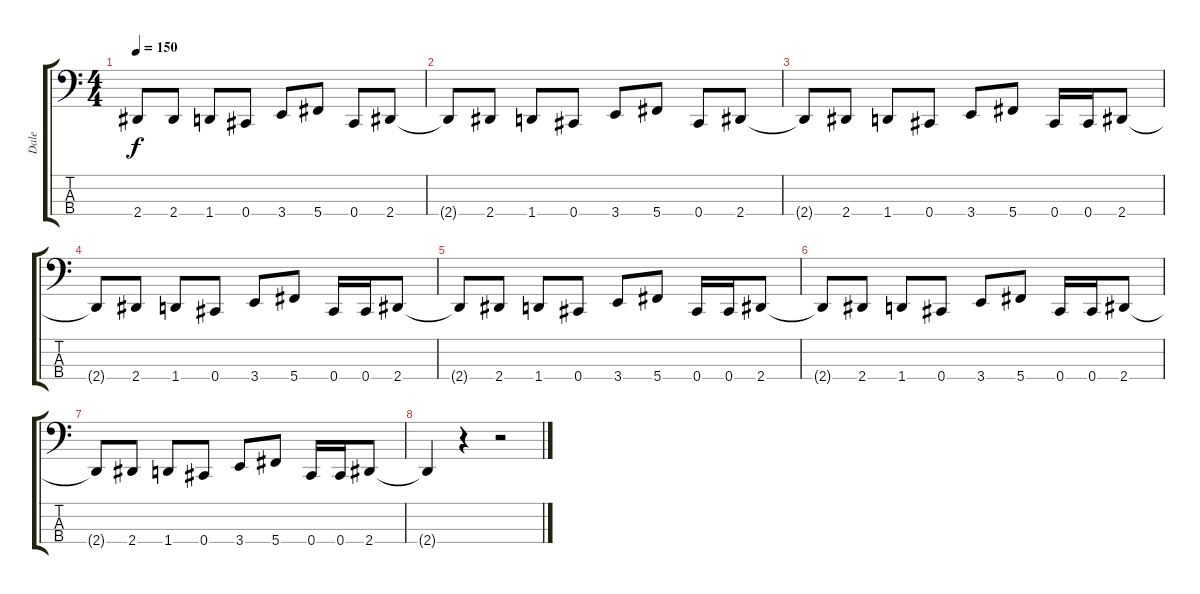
\track ("Dale" "Dale") {instrument electricbassfinger}
\staff {score tabs}
\tuning (Gb2 Db2 Ab1 Db1) {hide}
\ts (4 4)
\tempo 150
\clef f4
\ks c
2.4{t}.8{dy f} 2.4.8 1.4.8 0.4.8 3.4.8 5.4.8 0.4.8 2.4.8 |
2.4{t}.8 2.4.8 1.4.8 0.4.8 3.4.8 5.4.8 0.4.8 2.4.8 |
2.4{t}.8 2.4.8 1.4.8 0.4.8 3.4.8 5.4.8 0.4.16 0.4.16 2.4.8 |
2.4{t}.8 2.4.8 1.4.8 0.4.8 3.4.8 5.4.8 0.4.16 0.4.16 2.4.8 |
2.4{t}.8 2.4.8 1.4.8 0.4.8 3.4.8 5.4.8 0.4.16 0.4.16 2.4.8 |
2.4{t}.8 2.4.8 1.4.8 0.4.8 3.4.8 5.4.8 0.4.16 0.4.16 2.4.8 |
2.4{t}.8 2.4.8 1.4.8 0.4.8 3.4.8 5.4.8 0.4.16 0.4.16 2.4.8 |
2.4{t}.4 r.4 r.2
